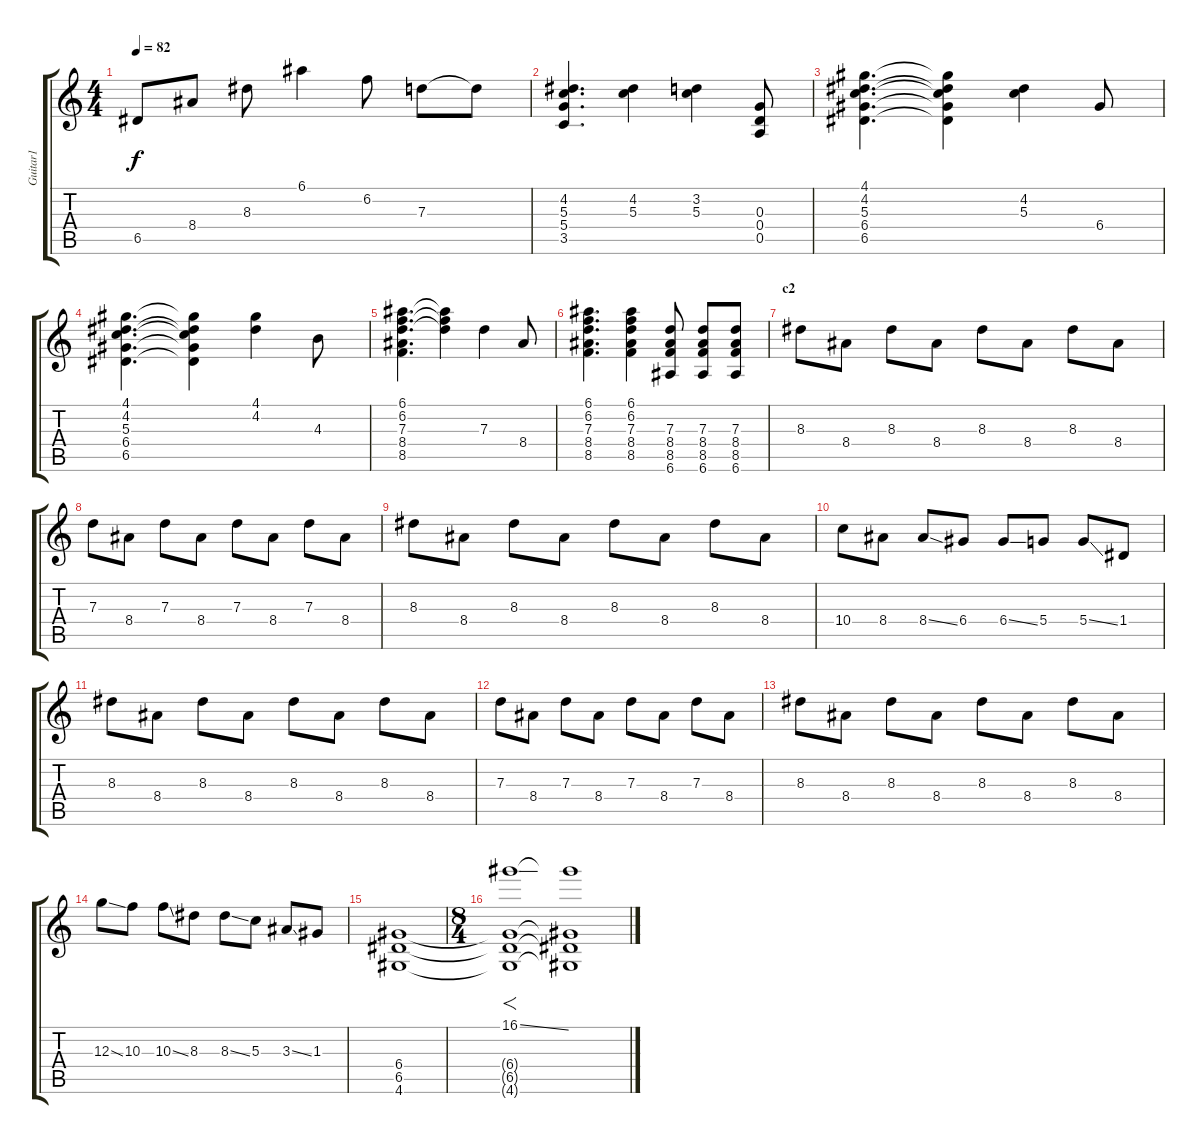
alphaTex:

\track ("Guitar1" "Guitar1") {instrument electricguitarjazz}
\staff {score tabs}
\tuning (E4 B3 G3 D3 A2 E2) {hide}
\ts (4 4)
\tempo 82
\clef g2
\ks c
6.5.8{dy f} 8.4.8 8.3.8 6.1.4 6.2.8 7.3.8 7.3{t}.8 |
(4.2 5.3 5.4 3.5).4{d} (4.2 5.3).4 (3.2 5.3).4 (0.3 0.4 0.5).8 |
(4.1 4.2 5.3 6.4 6.5).4{d} (4.1{t} 4.2{t} 5.3{t} 6.4{t} 6.5{t}).4 (4.2 5.3).4 6.4.8 |
(4.1 4.2 5.3 6.4 6.5).4{d} (4.1{t} 4.2{t} 5.3{t} 6.4{t} 6.5{t}).4 (4.1 4.2).4 4.3.8 |
(6.1 6.2 7.3 8.4 8.5).4{d} (6.1{t} 6.2{t} 7.3{t}).4 7.3.4 8.4.8 |
(6.1 6.2 7.3 8.4 8.5).4{d} (6.1 6.2 7.3 8.4 8.5).4 (7.3 8.4 8.5 6.6).8 (7.3 8.4 8.5 6.6).8 (7.3 8.4 8.5 6.6).8 |
\section ("" "c2")
8.3.8 8.4.8 8.3.8 8.4.8 8.3.8 8.4.8 8.3.8 8.4.8 |
7.3.8 8.4.8 7.3.8 8.4.8 7.3.8 8.4.8 7.3.8 8.4.8 |
8.3.8 8.4.8 8.3.8 8.4.8 8.3.8 8.4.8 8.3.8 8.4.8 |
10.4.8 8.4.8 8.4{ss}.8 6.4.8 6.4{ss}.8 5.4.8 5.4{ss}.8 1.4.8 |
8.3.8 8.4.8 8.3.8 8.4.8 8.3.8 8.4.8 8.3.8 8.4.8 |
7.3.8 8.4.8 7.3.8 8.4.8 7.3.8 8.4.8 7.3.8 8.4.8 |
8.3.8 8.4.8 8.3.8 8.4.8 8.3.8 8.4.8 8.3.8 8.4.8 |
12.3{ss}.8 10.3.8 10.3{ss}.8 8.3.8 8.3{ss}.8 5.3.8 3.3{ss}.8 1.3.8 |
(6.4 6.5 4.6).1 |
\ts (8 4)
(16.1{ss} 6.4{t} 6.5{t} 4.6{t}).1{f} (16.1{t} 6.4{t} 6.5{t} 4.6{t}).1
